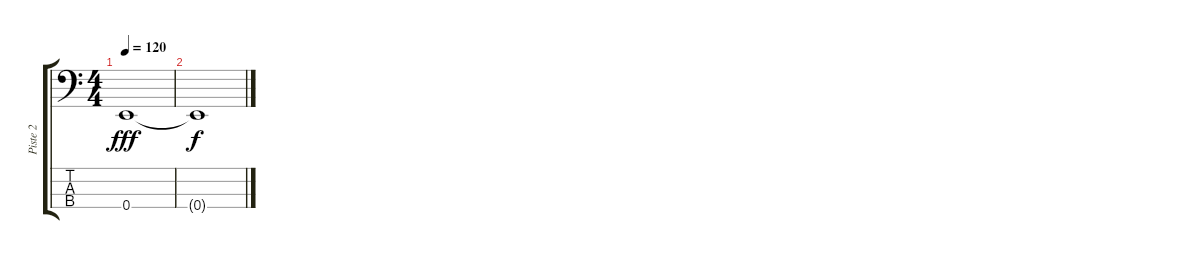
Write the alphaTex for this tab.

\track ("Piste 2" "Piste 2") {instrument electricbassfinger}
\staff {score tabs}
\tuning (G2 D2 A1 E1) {hide}
\ts (4 4)
\tempo 120
\clef f4
\ks c
0.4.1{dy fff} |
0.4{t}.1{dy f volume 0}
